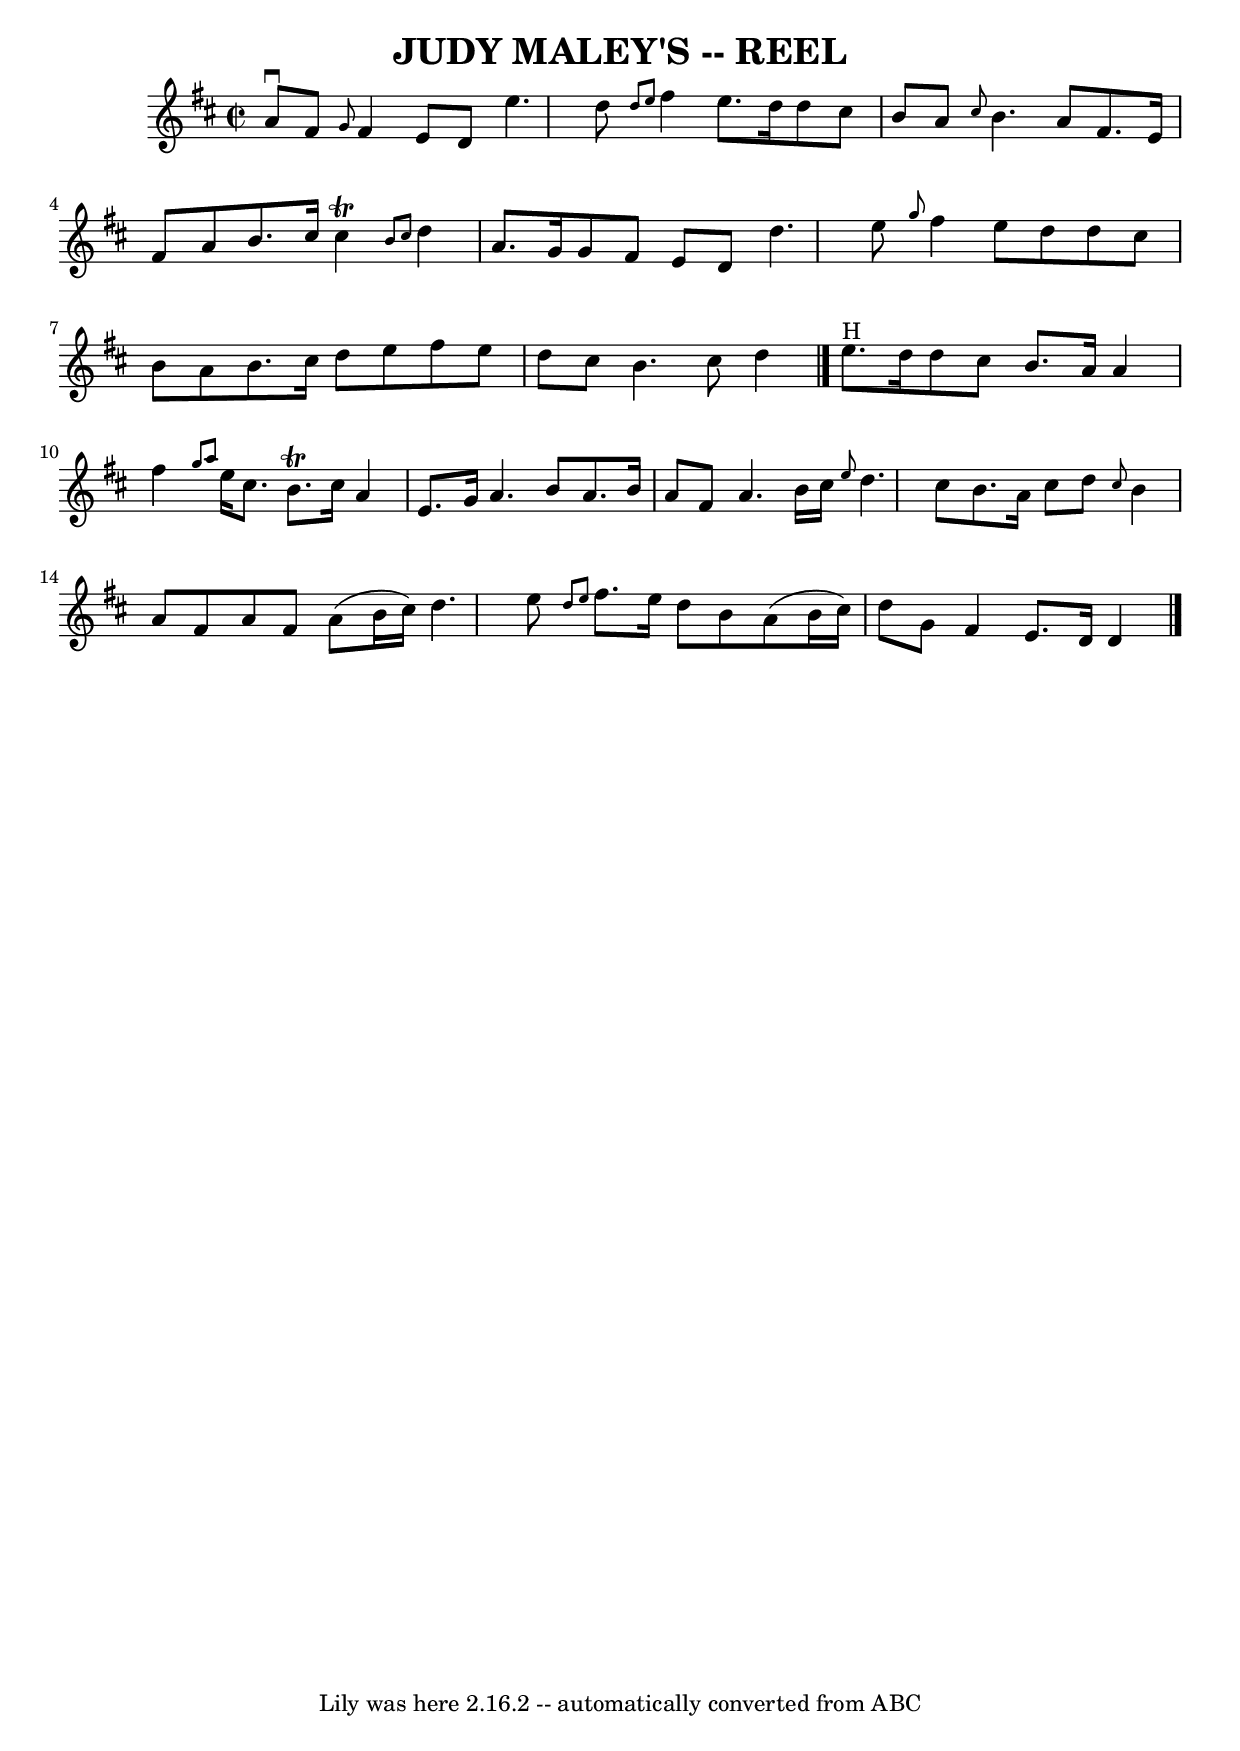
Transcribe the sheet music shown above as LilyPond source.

\version "2.16.2"
\include "Mammoth.ily"
\header {
	%% book = "Ryan's Mammoth Collection of Fiddle Tunes"
	crossRefNumber = "1"
	footnotes = ""
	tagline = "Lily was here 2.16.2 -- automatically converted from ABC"
	title = "JUDY MALEY'S -- REEL"
}
voicedefault =  {


\override Staff.TimeSignature #'style = #'C
 \time 2/2 
\key d \major a'8^\downbow fis'8    |
     \grace {    
g'8  } fis'4 e'8 d'8 e''4. d''8    |
 \grace { d''8    
e''8  } fis''4 e''8. d''16 d''8 cis''8 b'8 a'8    |
 
\grace { cis''8  } b'4. a'8 fis'8. e'16 fis'8 a'8    
|
 b'8. cis''16 cis''4^\trill \grace { b'8 cis''8  }   
d''4 a'8. g'16    |
 g'8 fis'8 e'8 d'8 d''4.    
e''8    |
 \grace { g''8  } fis''4 e''8 d''8 d''8 cis''8 
 b'8 a'8    |
 b'8. cis''16 d''8 e''8 fis''8 e''8   
 d''8 cis''8    |
 b'4. cis''8 d''4      \bar "|." e''8. 
^"H" d''16    |
 d''8 cis''8 b'8. a'16 a'4 fis''4    
|
 \grace { g''8 a''8  } e''16 cis''8. b'8.^\trill   
cis''16 a'4 e'8. g'16    |
 a'4. b'8 a'8. b'16 a'8 
 fis'8    |
 a'4. b'16 cis''16  \grace { e''8  } d''4.    
cis''8    |
 b'8. a'16 cis''8 d''8  \grace { cis''8  }   
b'4 a'8 fis'8    |
 a'8 fis'8 a'8 (b'16 cis''16) 
 d''4. e''8    |
 \grace { d''8 e''8  } fis''8. e''16    
d''8 b'8 a'8 (b'16 cis''16) d''8 g'8    |
 fis'4    
e'8. d'16 d'4    \bar "|."   
}

\score{
    <<

	\context Staff="default"
	{
	    \voicedefault 
	}

    >>
	\layout {
	}
	\midi {}
}
